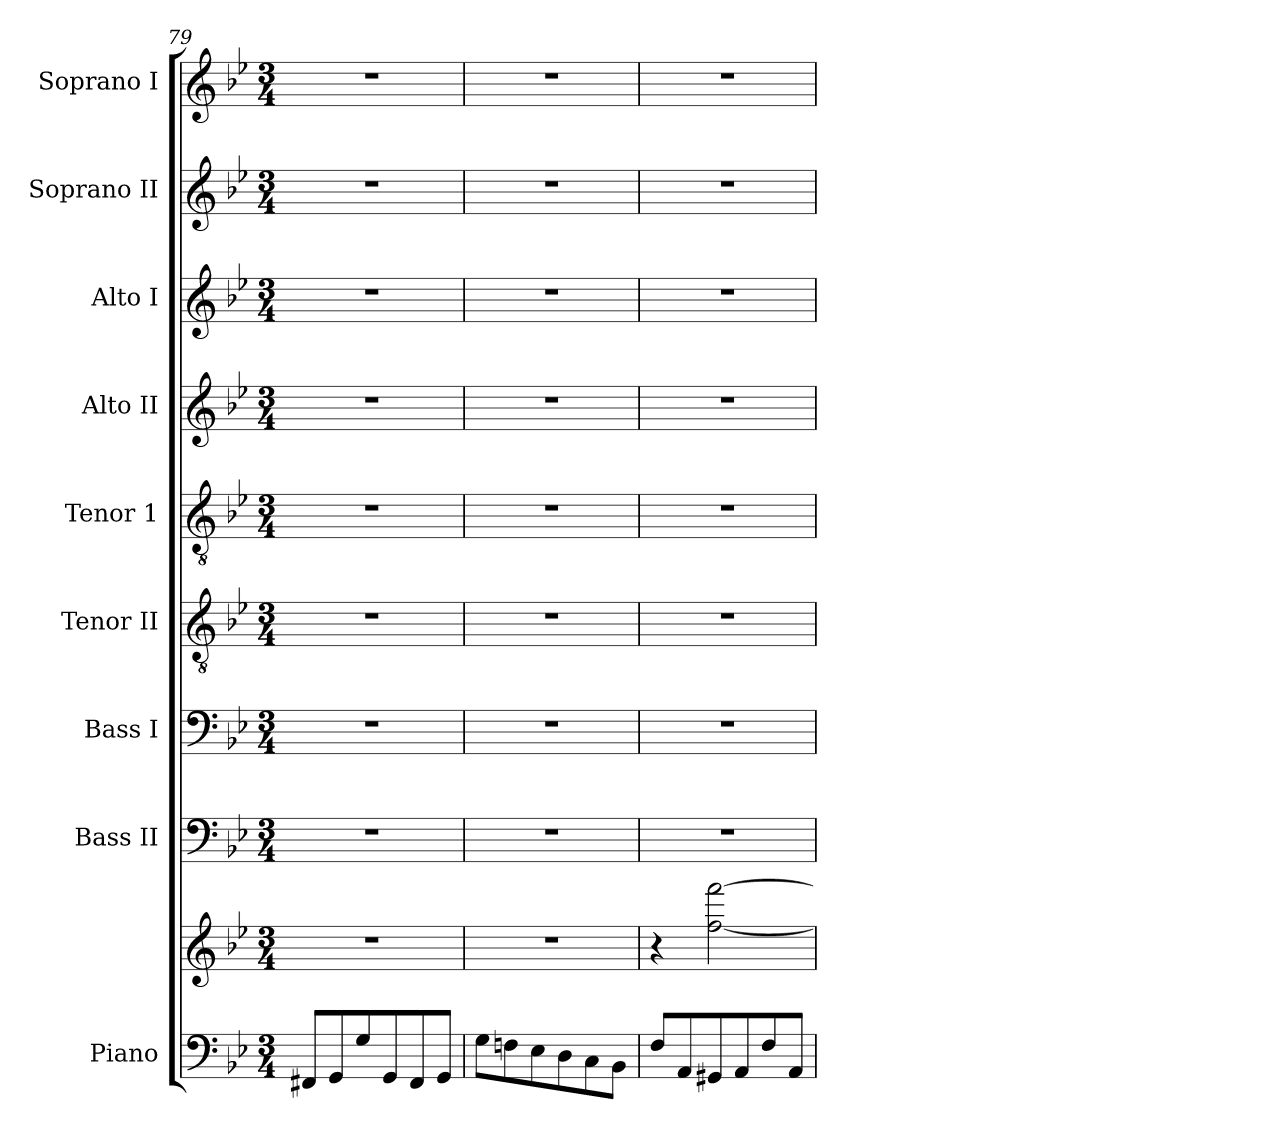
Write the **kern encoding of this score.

**kern	**kern	**kern	**kern	**kern	**kern	**kern	**kern	**kern	**kern
*part9	*part9	*part8	*part7	*part6	*part5	*part4	*part3	*part2	*part1
*staff10	*staff9	*staff8	*staff7	*staff6	*staff5	*staff4	*staff3	*staff2	*staff1
*I"Piano	*	*I"Bass II	*I"Bass I	*I"Tenor II	*I"Tenor 1	*I"Alto II	*I"Alto I	*I"Soprano II	*I"Soprano I
*I'Pno.	*	*I'B	*I'B	*I'T.	*I'T.	*I'A	*I'A	*I'S	*I'S
*clefF4	*clefG2	*clefF4	*clefF4	*clefGv2	*clefGv2	*clefG2	*clefG2	*clefG2	*clefG2
*	*	*	*	*ITrd7c12	*ITrd7c12	*	*	*	*
*k[b-e-]	*k[b-e-]	*k[b-e-]	*k[b-e-]	*k[b-e-]	*k[b-e-]	*k[b-e-]	*k[b-e-]	*k[b-e-]	*k[b-e-]
*g:	*g:	*g:	*g:	*g:	*g:	*g:	*g:	*g:	*g:
*M3/4	*M3/4	*M3/4	*M3/4	*M3/4	*M3/4	*M3/4	*M3/4	*M3/4	*M3/4
=79	=79	=79	=79	=79	=79	=79	=79	=79	=79
!	!LO:N:vis=1	!LO:N:vis=1	!LO:N:vis=1	!LO:N:vis=1	!LO:N:vis=1	!LO:N:vis=1	!LO:N:vis=1	!LO:N:vis=1	!LO:N:vis=1
8FF#Xi/L	2.r	2.r	2.r	2.r	2.r	2.r	2.r	2.r	2.r
8GGi/	.	.	.	.	.	.	.	.	.
8Gi/	.	.	.	.	.	.	.	.	.
8GGi/	.	.	.	.	.	.	.	.	.
8FF#i/	.	.	.	.	.	.	.	.	.
8GGi/J	.	.	.	.	.	.	.	.	.
=80	=80	=80	=80	=80	=80	=80	=80	=80	=80
!	!LO:N:vis=1	!LO:N:vis=1	!LO:N:vis=1	!LO:N:vis=1	!LO:N:vis=1	!LO:N:vis=1	!LO:N:vis=1	!LO:N:vis=1	!LO:N:vis=1
8Gi\L	2.r	2.r	2.r	2.r	2.r	2.r	2.r	2.r	2.r
8Fni\	.	.	.	.	.	.	.	.	.
8E-i\	.	.	.	.	.	.	.	.	.
8Di\	.	.	.	.	.	.	.	.	.
8Ci\	.	.	.	.	.	.	.	.	.
8BB-i\J	.	.	.	.	.	.	.	.	.
=81	=81	=81	=81	=81	=81	=81	=81	=81	=81
!	!	!LO:N:vis=1	!LO:N:vis=1	!LO:N:vis=1	!LO:N:vis=1	!LO:N:vis=1	!LO:N:vis=1	!LO:N:vis=1	!LO:N:vis=1
8Fi/L	4r	2.r	2.r	2.r	2.r	2.r	2.r	2.r	2.r
8AAi/	.	.	.	.	.	.	.	.	.
8GG#Xi/	[2ffi\ [2fffi	.	.	.	.	.	.	.	.
8AAi/	.	.	.	.	.	.	.	.	.
8Fi/	.	.	.	.	.	.	.	.	.
8AAi/J	.	.	.	.	.	.	.	.	.
=	=	=	=	=	=	=	=	=	=
*-	*-	*-	*-	*-	*-	*-	*-	*-	*-
